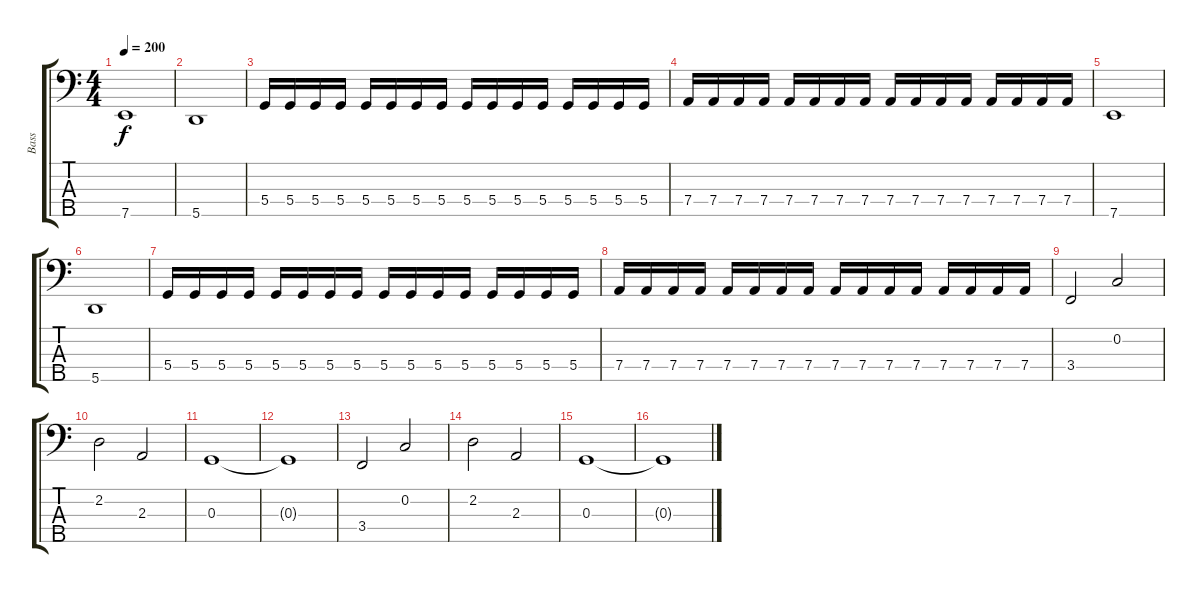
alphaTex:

\track ("Bass" "Bass") {instrument electricbasspick}
\staff {score tabs}
\tuning (F2 C2 G1 D1 A0) {hide}
\ts (4 4)
\tempo 200
\clef f4
\ks c
7.5.1{dy f} |
5.5.1 |
5.4.16 5.4.16 5.4.16 5.4.16 5.4.16 5.4.16 5.4.16 5.4.16 5.4.16 5.4.16 5.4.16 5.4.16 5.4.16 5.4.16 5.4.16 5.4.16 |
7.4.16 7.4.16 7.4.16 7.4.16 7.4.16 7.4.16 7.4.16 7.4.16 7.4.16 7.4.16 7.4.16 7.4.16 7.4.16 7.4.16 7.4.16 7.4.16 |
7.5.1 |
5.5.1 |
5.4.16 5.4.16 5.4.16 5.4.16 5.4.16 5.4.16 5.4.16 5.4.16 5.4.16 5.4.16 5.4.16 5.4.16 5.4.16 5.4.16 5.4.16 5.4.16 |
7.4.16 7.4.16 7.4.16 7.4.16 7.4.16 7.4.16 7.4.16 7.4.16 7.4.16 7.4.16 7.4.16 7.4.16 7.4.16 7.4.16 7.4.16 7.4.16 |
3.4.2 0.2.2 |
2.2.2 2.3.2 |
0.3.1 |
0.3{t}.1 |
3.4.2 0.2.2 |
2.2.2 2.3.2 |
0.3.1 |
0.3{t}.1
